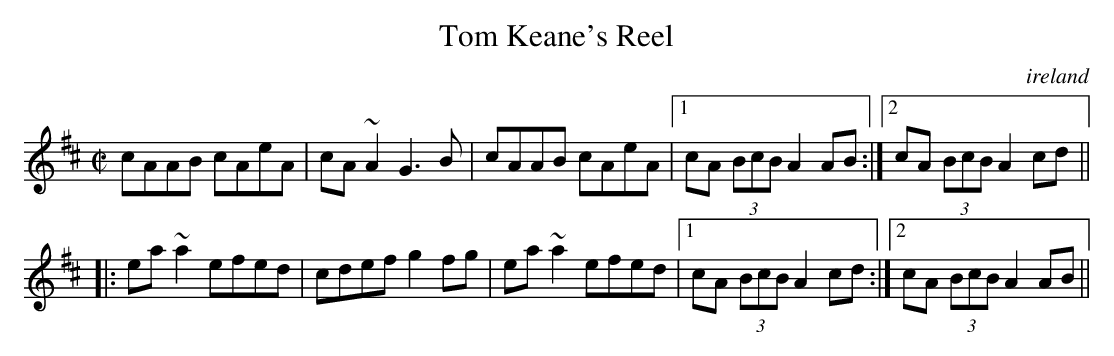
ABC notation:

X:1
T:Tom Keane's Reel
O:ireland
M:C|
K:Amix
cAAB cAeA|cA~A2 G3B|cAAB cAeA|1 cA (3BcB A2AB:|2 cA (3BcB A2cd||
|:ea~a2 efed|cdef g2fg|ea~a2 efed|1 cA (3BcB A2cd:|2 cA (3BcB A2AB||
